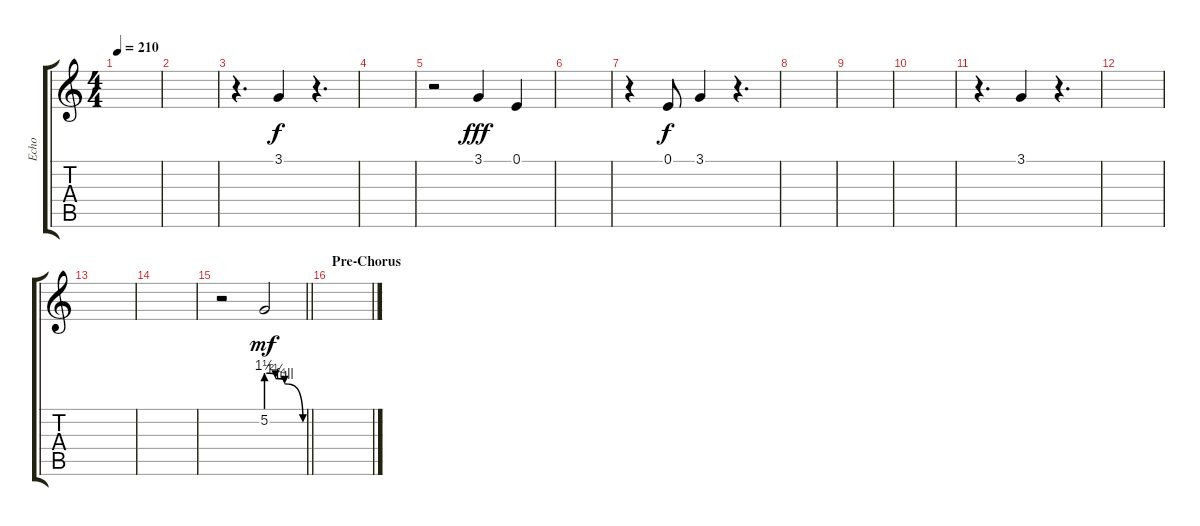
\track ("Echo" "Echo") {instrument sopranosax}
\staff {score tabs}
\tuning (E4 B3 G3 D3 A2 E2) {hide}
\ts (4 4)
\tempo 210
\clef g2
\ks c
|
|
r.4{d} 3.1.4 r.4{d} |
|
r.2 3.1.4{dy fff} 0.1.4 |
|
r.4 0.1.8{dy f} 3.1.4 r.4{d} |
|
|
|
r.4{d} 3.1.4 r.4{d} |
|
|
|
\barLineRight lightlight
r.2 5.2{be (custom 0 6 15 5 30 4 60 0)}.2{dy mf} |
\section ("" "Pre-Chorus")
